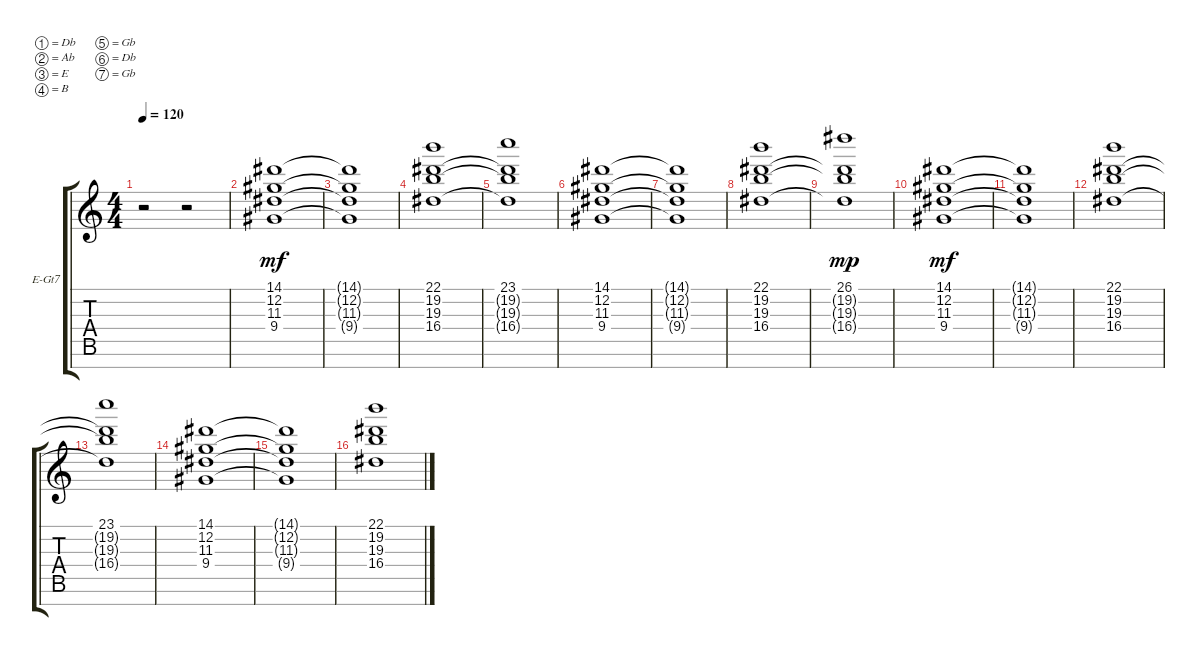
\defaultSystemsLayout 4
\bracketExtendMode groupsimilarinstruments
\firstSystemTrackNameOrientation horizontal
\otherSystemsTrackNameOrientation horizontal
\track ("choir" "E-Gt7") {instrument electricguitarclean}
\staff {score tabs}
\tuning (Db4 Ab3 E3 B2 Gb2 Db2 Gb1)
\ts (4 4)
\tempo 120
\clef g2
\scale
0.487395
\ks c
r.2{dy mf instrument electricguitarclean beam Down} r.2{beam Down} |
\scale
0.256303 (9.4{acc #} 12.2{acc #} 11.3{acc #} 14.1{acc #}).1{beam Down} |
\scale
0.256303 (9.4{t acc #} 11.3{t acc #} 12.2{t acc #} 14.1{t acc #}).1{beam Down} |
\scale
0.333333 (16.4{acc #} 19.3 19.2{acc #} 22.1).1{beam Down} |
\scale
0.333333 (19.3{t} 19.2{t acc #} 23.1 16.4{t acc #}).1{beam Down} |
\scale
0.333333 (9.4{acc #} 12.2{acc #} 11.3{acc #} 14.1{acc #}).1{beam Down} |
\scale
0.333333 (9.4{t acc #} 11.3{t acc #} 12.2{t acc #} 14.1{t acc #}).1{beam Down} |
\scale
0.333333 (16.4{acc #} 19.3 19.2{acc #} 22.1).1{beam Down} |
\scale
0.333333 (19.3{t} 19.2{t acc #} 16.4{t acc #} 26.1{acc #}).1{dy mp beam Down} |
\scale
0.333333 (9.4{acc #} 12.2{acc #} 11.3{acc #} 14.1{acc #}).1{dy mf beam Down} |
\scale
0.333333 (9.4{t acc #} 11.3{t acc #} 12.2{t acc #} 14.1{t acc #}).1{beam Down} |
\scale
0.333333 (16.4{acc #} 19.3 19.2{acc #} 22.1).1{beam Down} |
\scale
0.333333 (19.3{t} 19.2{t acc #} 23.1 16.4{t acc #}).1{beam Down} |
\scale
0.333333 (9.4{acc #} 12.2{acc #} 11.3{acc #} 14.1{acc #}).1{beam Down} |
\scale
0.333333 (9.4{t acc #} 11.3{t acc #} 12.2{t acc #} 14.1{t acc #}).1{beam Down} |
\scale
0.333333 (16.4{acc #} 19.3 19.2{acc #} 22.1).1{beam Down}
